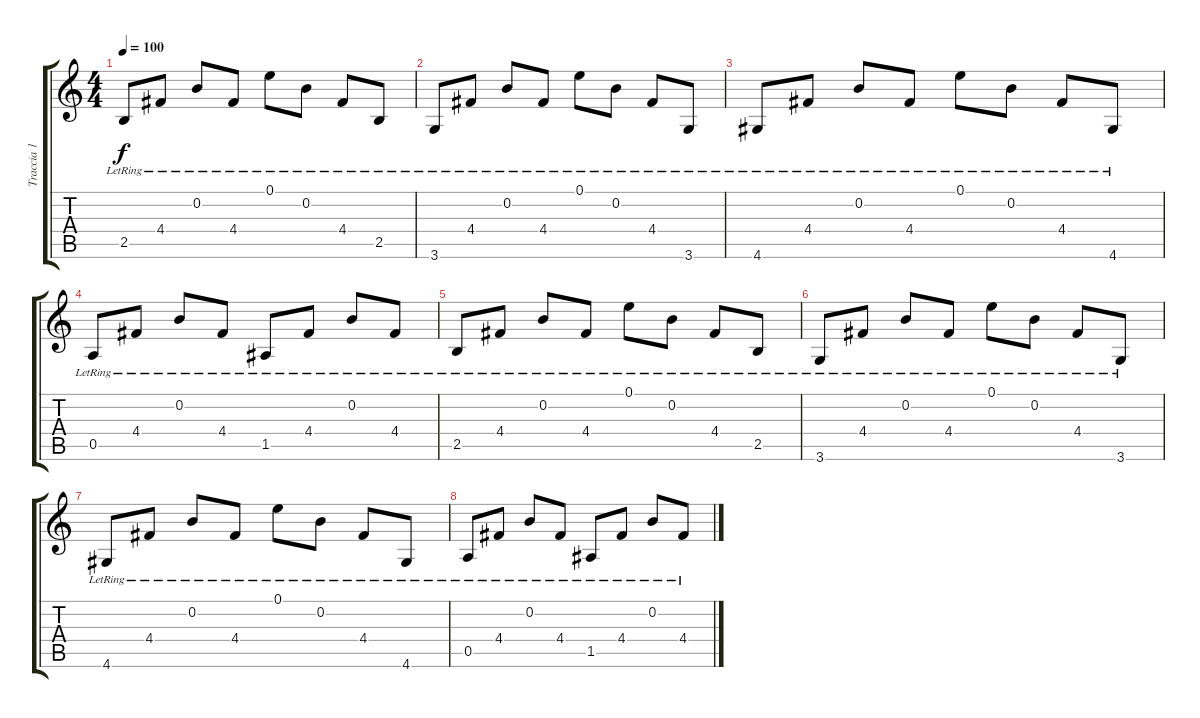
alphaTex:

\track ("Traccia 1" "Traccia 1") {instrument electricguitarclean}
\staff {score tabs}
\tuning (E4 B3 G3 D3 A2 E2) {hide}
\ts (4 4)
\tempo 100
\clef g2
\ks c
2.5{lr}.8{dy f} 4.4{lr}.8 0.2{lr}.8 4.4{lr}.8 0.1{lr}.8 0.2{lr}.8 4.4{lr}.8 2.5{lr}.8 |
3.6{lr}.8 4.4{lr}.8 0.2{lr}.8 4.4{lr}.8 0.1{lr}.8 0.2{lr}.8 4.4{lr}.8 3.6{lr}.8 |
4.6{lr}.8 4.4{lr}.8 0.2{lr}.8 4.4{lr}.8 0.1{lr}.8 0.2{lr}.8 4.4{lr}.8 4.6{lr}.8 |
0.5{lr}.8 4.4{lr}.8 0.2{lr}.8 4.4{lr}.8 1.5{lr}.8 4.4{lr}.8 0.2{lr}.8 4.4{lr}.8 |
2.5{lr}.8 4.4{lr}.8 0.2{lr}.8 4.4{lr}.8 0.1{lr}.8 0.2{lr}.8 4.4{lr}.8 2.5{lr}.8 |
3.6{lr}.8 4.4{lr}.8 0.2{lr}.8 4.4{lr}.8 0.1{lr}.8 0.2{lr}.8 4.4{lr}.8 3.6{lr}.8 |
4.6{lr}.8 4.4{lr}.8 0.2{lr}.8 4.4{lr}.8 0.1{lr}.8 0.2{lr}.8 4.4{lr}.8 4.6{lr}.8 |
0.5{lr}.8 4.4{lr}.8 0.2{lr}.8 4.4{lr}.8 1.5{lr}.8 4.4{lr}.8 0.2{lr}.8 4.4{lr}.8
